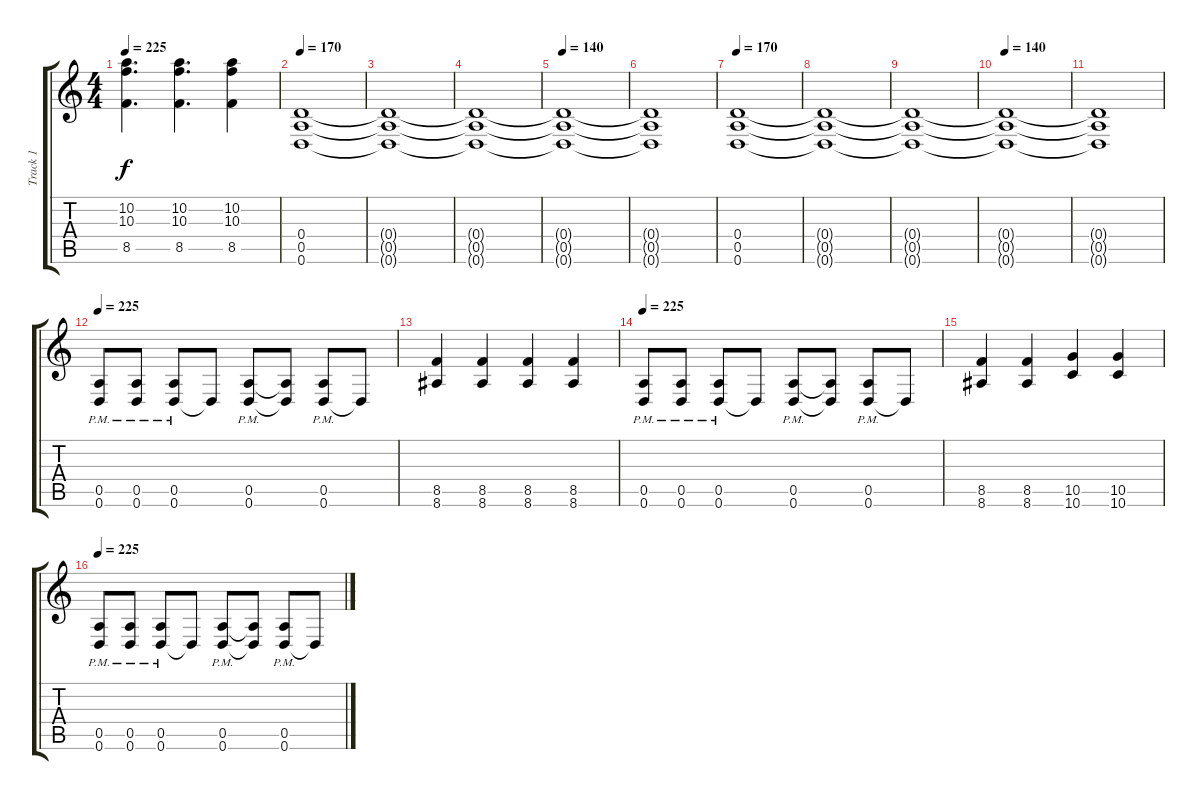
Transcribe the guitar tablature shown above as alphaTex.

\track ("Track 1" "Track 1") {instrument distortionguitar}
\staff {score tabs}
\tuning (E4 B3 G3 D3 A2 D2) {hide}
\ts (4 4)
\tempo 225
\clef g2
\ks c
(10.2 10.3 8.5).4{d dy f} (10.2 10.3 8.5).4{d} (10.2 10.3 8.5).4 |
\tempo 170
(0.4 0.5 0.6).1 |
(0.4{t} 0.5{t} 0.6{t}).1 |
(0.4{t} 0.5{t} 0.6{t}).1 |
\tempo 140
(0.4{t} 0.5{t} 0.6{t}).1 |
(0.4{t} 0.5{t} 0.6{t}).1 |
\tempo 170
(0.4 0.5 0.6).1 |
(0.4{t} 0.5{t} 0.6{t}).1 |
(0.4{t} 0.5{t} 0.6{t}).1 |
\tempo 140
(0.4{t} 0.5{t} 0.6{t}).1 |
(0.4{t} 0.5{t} 0.6{t}).1 |
\tempo 225
(0.5{pm} 0.6{pm}).8 (0.5{pm} 0.6{pm}).8 (0.5{pm} 0.6{pm}).8 0.6{t}.8 (0.5{pm} 0.6{pm}).8 (0.5{t} 0.6{t}).8 (0.5{pm} 0.6{pm}).8 0.6{t}.8 |
(8.5 8.6).4 (8.5 8.6).4 (8.5 8.6).4 (8.5 8.6).4 |
\tempo 225
(0.5{pm} 0.6{pm}).8 (0.5{pm} 0.6{pm}).8 (0.5{pm} 0.6{pm}).8 0.6{t}.8 (0.5{pm} 0.6{pm}).8 (0.5{t} 0.6{t}).8 (0.5{pm} 0.6{pm}).8 0.6{t}.8 |
(8.5 8.6).4 (8.5 8.6).4 (10.5 10.6).4 (10.5 10.6).4 |
\tempo 225
(0.5{pm} 0.6{pm}).8 (0.5{pm} 0.6{pm}).8 (0.5{pm} 0.6{pm}).8 0.6{t}.8 (0.5{pm} 0.6{pm}).8 (0.5{t} 0.6{t}).8 (0.5{pm} 0.6{pm}).8 0.6{t}.8
